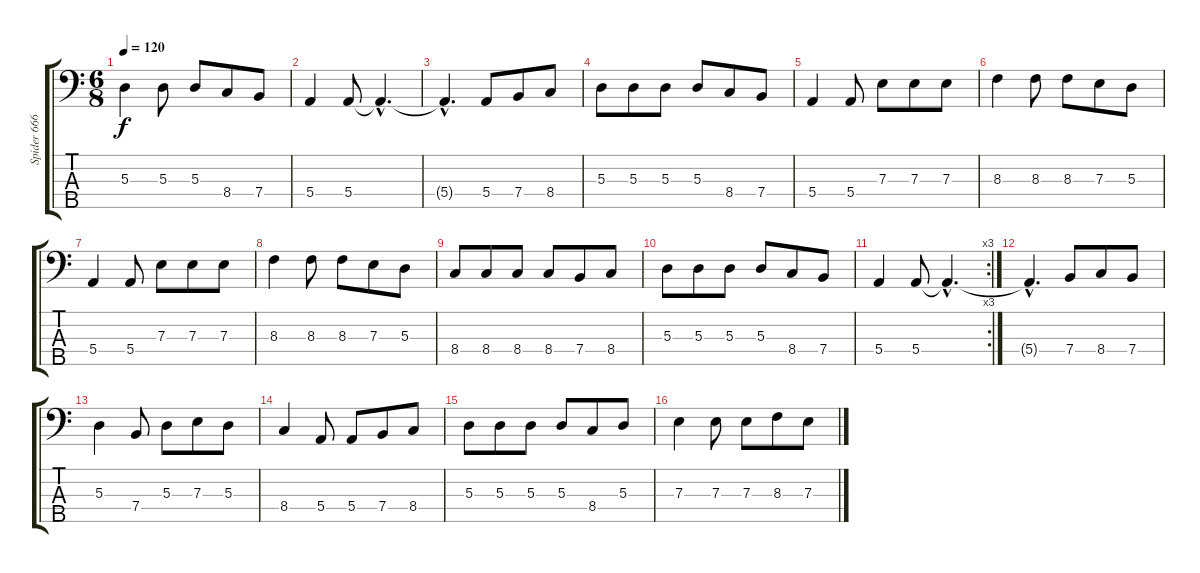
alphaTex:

\track ("Spider 666" "Spider 666") {instrument electricbassfinger}
\staff {score tabs}
\tuning (G2 D2 A1 E1 B0) {hide}
\ts (6 8)
\tempo 120
\clef f4
\ks c
5.3.4{dy f} 5.3.8 5.3.8 8.4.8 7.4.8 |
5.4.4 5.4.8 5.4{hac t}.4{d} |
5.4{hac t}.4{d} 5.4.8 7.4.8 8.4.8 |
5.3.8 5.3.8 5.3.8 5.3.8 8.4.8 7.4.8 |
5.4.4 5.4.8 7.3.8 7.3.8 7.3.8 |
8.3.4 8.3.8 8.3.8 7.3.8 5.3.8 |
5.4.4 5.4.8 7.3.8 7.3.8 7.3.8 |
8.3.4 8.3.8 8.3.8 7.3.8 5.3.8 |
8.4.8 8.4.8 8.4.8 8.4.8 7.4.8 8.4.8 |
5.3.8 5.3.8 5.3.8 5.3.8 8.4.8 7.4.8 |
\rc 3
5.4.4 5.4.8 5.4{hac t}.4{d} |
5.4{hac t}.4{d} 7.4.8 8.4.8 7.4.8 |
5.3.4 7.4.8 5.3.8 7.3.8 5.3.8 |
8.4.4 5.4.8 5.4.8 7.4.8 8.4.8 |
5.3.8 5.3.8 5.3.8 5.3.8 8.4.8 5.3.8 |
7.3.4 7.3.8 7.3.8 8.3.8 7.3.8
